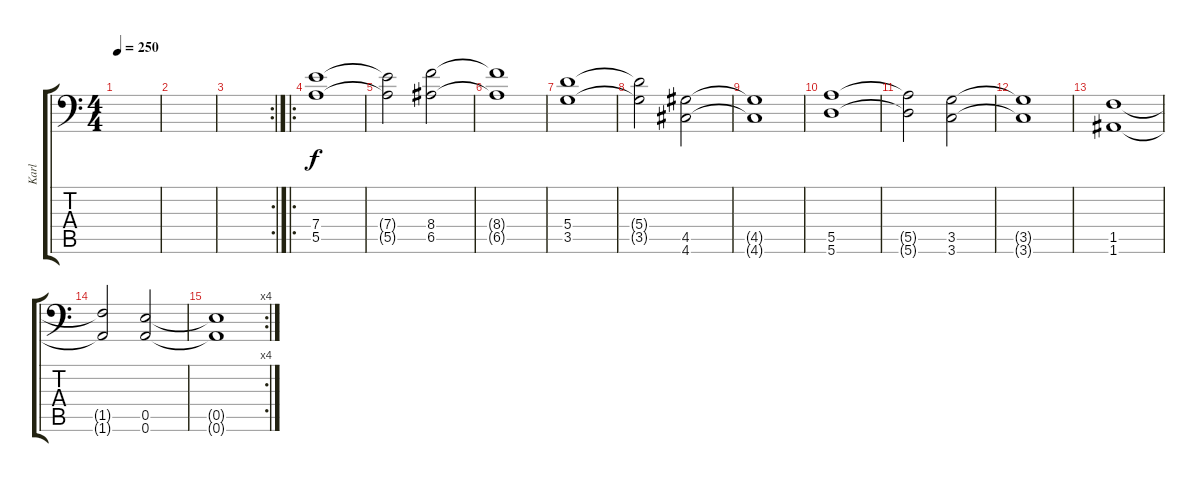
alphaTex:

\track ("Karl" "Karl") {instrument distortionguitar}
\staff {score tabs}
\tuning (B3 Gb3 D3 A2 E2 A1) {hide}
\ts (4 4)
\tempo 250
\clef f4
\ks c
|
|
\rc 2
|
\ro
(7.4 5.5).1 |
(7.4{t} 5.5{t}).2 (8.4 6.5).2 |
(8.4{t} 6.5{t}).1 |
(5.4 3.5).1 |
(5.4{t} 3.5{t}).2 (4.5 4.6).2 |
(4.5{t} 4.6{t}).1 |
(5.5 5.6).1 |
(5.5{t} 5.6{t}).2 (3.5 3.6).2 |
(3.5{t} 3.6{t}).1 |
(1.5 1.6).1 |
(1.5{t} 1.6{t}).2 (0.5 0.6).2 |
\rc 4
(0.5{t} 0.6{t}).1
